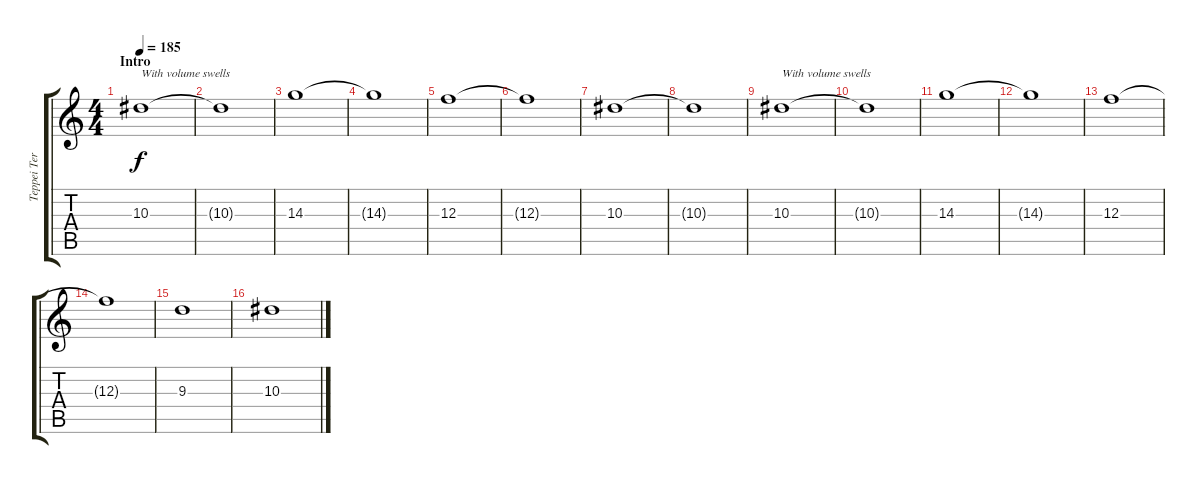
\track ("Teppei Teranishi (Guitar)" "Teppei Ter") {instrument overdrivenguitar}
\staff {score tabs}
\tuning (D4 A3 F3 C3 G2 C2) {hide}
\ts (4 4)
\section ("" "Intro")
\tempo 185
\clef g2
\ks c
10.3.1{txt "With volume swells" dy f balance 16 instrument overdrivenguitar} |
10.3{t}.1 |
14.3.1{balance 16} |
14.3{t}.1 |
12.3.1{balance 16} |
12.3{t}.1 |
10.3.1{balance 16} |
10.3{t}.1 |
10.3.1{txt "With volume swells" balance 16} |
10.3{t}.1 |
14.3.1{balance 16} |
14.3{t}.1 |
12.3.1{balance 16} |
12.3{t}.1 |
9.3.1{balance 16} |
10.3.1{balance 4}
